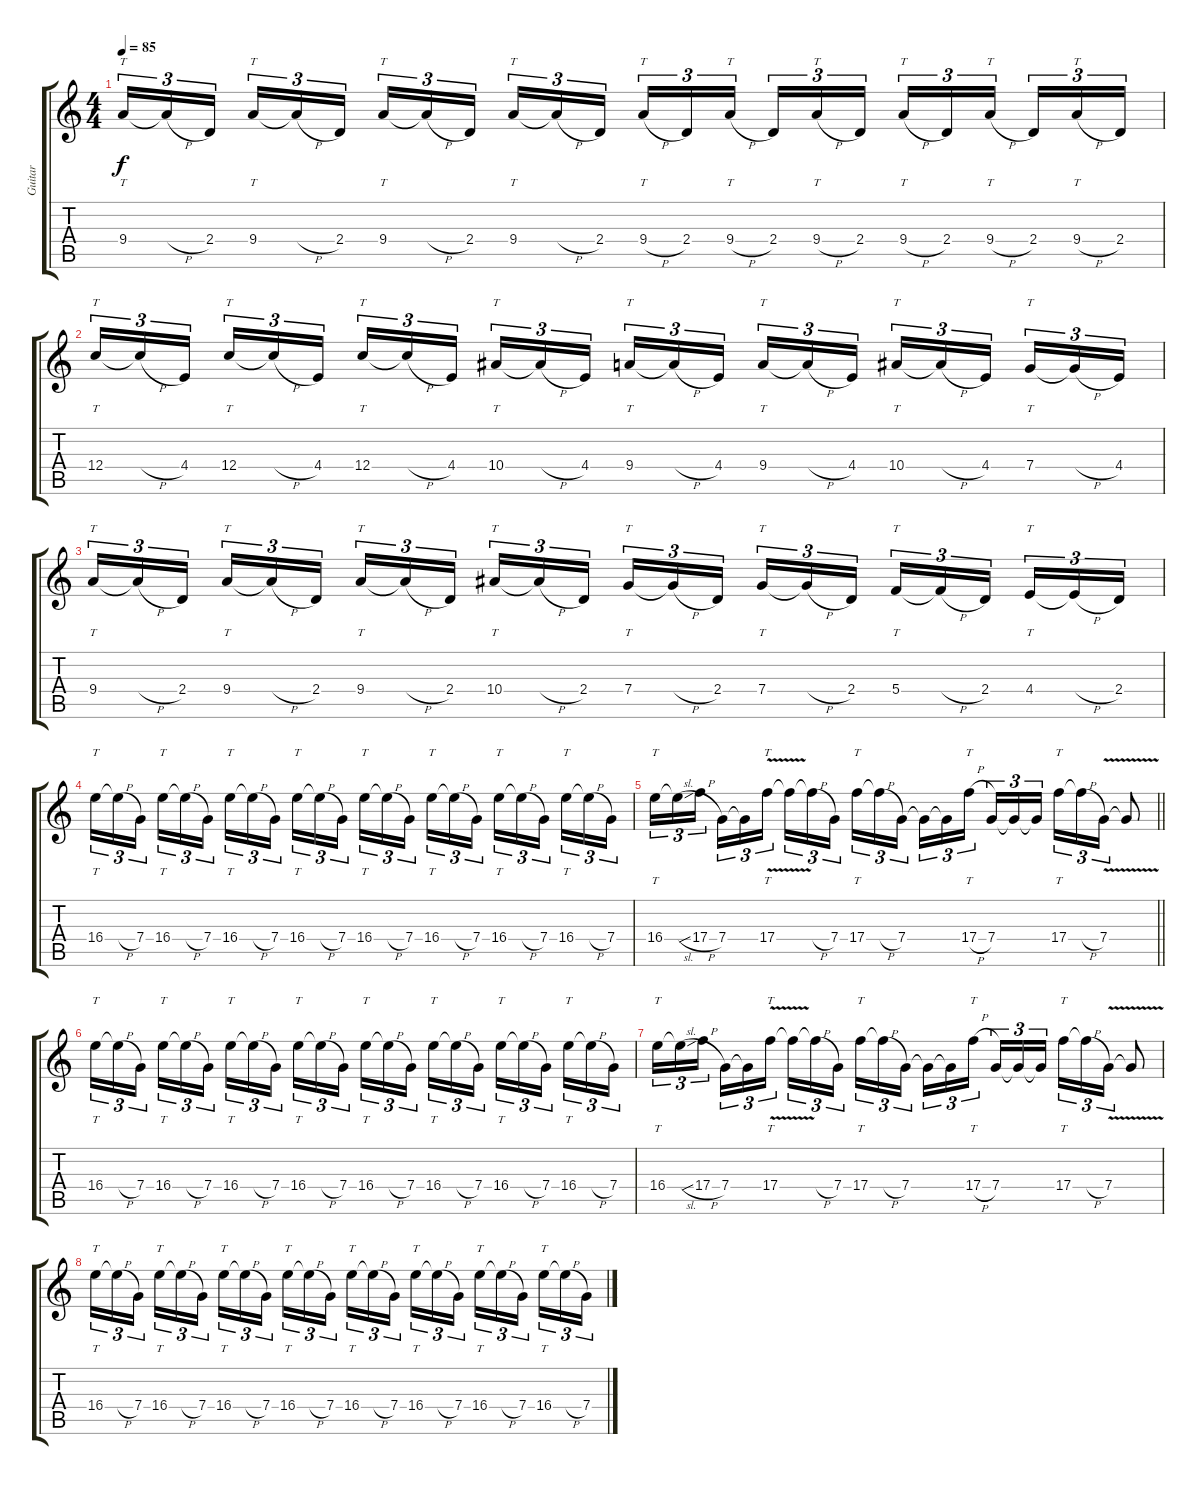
\track ("Guitar" "Guitar") {instrument overdrivenguitar}
\staff {score tabs}
\tuning (D4 A3 F3 C3 G2 D2) {hide}
\ts (4 4)
\tempo 85
\clef g2
\ks c
9.4.16{tt tu (3 2) dy f} 9.4{h t}.16{tu (3 2)} 2.4.16{tu (3 2) beam splitsecondary} 9.4.16{tt tu (3 2)} 9.4{h t}.16{tu (3 2)} 2.4.16{tu (3 2)} 9.4.16{tt tu (3 2)} 9.4{h t}.16{tu (3 2)} 2.4.16{tu (3 2) beam splitsecondary} 9.4.16{tt tu (3 2)} 9.4{h t}.16{tu (3 2)} 2.4.16{tu (3 2)} 9.4{h}.16{tt tu (3 2)} 2.4.16{tu (3 2)} 9.4{h}.16{tt tu (3 2) beam splitsecondary} 2.4.16{tu (3 2)} 9.4{h}.16{tt tu (3 2)} 2.4.16{tu (3 2)} 9.4{h}.16{tt tu (3 2)} 2.4.16{tu (3 2)} 9.4{h}.16{tt tu (3 2) beam splitsecondary} 2.4.16{tu (3 2)} 9.4{h}.16{tt tu (3 2)} 2.4.16{tu (3 2)} |
12.4.16{tt tu (3 2)} 12.4{h t}.16{tu (3 2)} 4.4.16{tu (3 2) beam splitsecondary} 12.4.16{tt tu (3 2)} 12.4{h t}.16{tu (3 2)} 4.4.16{tu (3 2)} 12.4.16{tt tu (3 2)} 12.4{h t}.16{tu (3 2)} 4.4.16{tu (3 2) beam splitsecondary} 10.4.16{tt tu (3 2)} 10.4{h t}.16{tu (3 2)} 4.4.16{tu (3 2)} 9.4.16{tt tu (3 2)} 9.4{h t}.16{tu (3 2)} 4.4.16{tu (3 2) beam splitsecondary} 9.4.16{tt tu (3 2)} 9.4{h t}.16{tu (3 2)} 4.4.16{tu (3 2)} 10.4.16{tt tu (3 2)} 10.4{h t}.16{tu (3 2)} 4.4.16{tu (3 2) beam splitsecondary} 7.4.16{tt tu (3 2)} 7.4{h t}.16{tu (3 2)} 4.4.16{tu (3 2)} |
9.4.16{tt tu (3 2)} 9.4{h t}.16{tu (3 2)} 2.4.16{tu (3 2) beam splitsecondary} 9.4.16{tt tu (3 2)} 9.4{h t}.16{tu (3 2)} 2.4.16{tu (3 2)} 9.4.16{tt tu (3 2)} 9.4{h t}.16{tu (3 2)} 2.4.16{tu (3 2) beam splitsecondary} 10.4.16{tt tu (3 2)} 10.4{h t}.16{tu (3 2)} 2.4.16{tu (3 2)} 7.4.16{tt tu (3 2)} 7.4{h t}.16{tu (3 2)} 2.4.16{tu (3 2) beam splitsecondary} 7.4.16{tt tu (3 2)} 7.4{h t}.16{tu (3 2)} 2.4.16{tu (3 2)} 5.4.16{tt tu (3 2)} 5.4{h t}.16{tu (3 2)} 2.4.16{tu (3 2) beam splitsecondary} 4.4.16{tt tu (3 2)} 4.4{h t}.16{tu (3 2)} 2.4.16{tu (3 2)} |
16.4.16{tt tu (3 2)} 16.4{h t}.16{tu (3 2)} 7.4.16{tu (3 2) beam splitsecondary} 16.4.16{tt tu (3 2)} 16.4{h t}.16{tu (3 2)} 7.4.16{tu (3 2)} 16.4.16{tt tu (3 2)} 16.4{h t}.16{tu (3 2)} 7.4.16{tu (3 2) beam splitsecondary} 16.4.16{tt tu (3 2)} 16.4{h t}.16{tu (3 2)} 7.4.16{tu (3 2)} 16.4.16{tt tu (3 2)} 16.4{h t}.16{tu (3 2)} 7.4.16{tu (3 2) beam splitsecondary} 16.4.16{tt tu (3 2)} 16.4{h t}.16{tu (3 2)} 7.4.16{tu (3 2)} 16.4.16{tt tu (3 2)} 16.4{h t}.16{tu (3 2)} 7.4.16{tu (3 2) beam splitsecondary} 16.4.16{tt tu (3 2)} 16.4{h t}.16{tu (3 2)} 7.4.16{tu (3 2)} |
\barLineRight lightlight
16.4.16{tt tu (3 2)} 16.4{sl t}.16{tu (3 2)} 17.4{h}.16{tu (3 2) beam splitsecondary} 7.4.16{tu (3 2)} 7.4{t}.16{tu (3 2)} 17.4{v}.16{tt tu (3 2)} 17.4{t}.16{tu (3 2)} 17.4{h t}.16{tu (3 2)} 7.4.16{tu (3 2) beam splitsecondary} 17.4.16{tt tu (3 2)} 17.4{h t}.16{tu (3 2)} 7.4.16{tu (3 2)} 7.4{t}.16{tu (3 2)} 7.4{t}.16{tu (3 2)} 17.4{h}.16{tt tu (3 2) beam splitsecondary} 7.4.16{tu (3 2)} 7.4{t}.16{tu (3 2)} 7.4{t}.16{tu (3 2)} 17.4.16{tt tu (3 2)} 17.4{h t}.16{tu (3 2)} 7.4{v}.16{tu (3 2)} 7.4{t}.8 |
\section ("" "")
16.4.16{tt tu (3 2)} 16.4{h t}.16{tu (3 2)} 7.4.16{tu (3 2) beam splitsecondary} 16.4.16{tt tu (3 2)} 16.4{h t}.16{tu (3 2)} 7.4.16{tu (3 2)} 16.4.16{tt tu (3 2)} 16.4{h t}.16{tu (3 2)} 7.4.16{tu (3 2) beam splitsecondary} 16.4.16{tt tu (3 2)} 16.4{h t}.16{tu (3 2)} 7.4.16{tu (3 2)} 16.4.16{tt tu (3 2)} 16.4{h t}.16{tu (3 2)} 7.4.16{tu (3 2) beam splitsecondary} 16.4.16{tt tu (3 2)} 16.4{h t}.16{tu (3 2)} 7.4.16{tu (3 2)} 16.4.16{tt tu (3 2)} 16.4{h t}.16{tu (3 2)} 7.4.16{tu (3 2) beam splitsecondary} 16.4.16{tt tu (3 2)} 16.4{h t}.16{tu (3 2)} 7.4.16{tu (3 2)} |
16.4.16{tt tu (3 2)} 16.4{sl t}.16{tu (3 2)} 17.4{h}.16{tu (3 2) beam splitsecondary} 7.4.16{tu (3 2)} 7.4{t}.16{tu (3 2)} 17.4{v}.16{tt tu (3 2)} 17.4{t}.16{tu (3 2)} 17.4{h t}.16{tu (3 2)} 7.4.16{tu (3 2) beam splitsecondary} 17.4.16{tt tu (3 2)} 17.4{h t}.16{tu (3 2)} 7.4.16{tu (3 2)} 7.4{t}.16{tu (3 2)} 7.4{t}.16{tu (3 2)} 17.4{h}.16{tt tu (3 2) beam splitsecondary} 7.4.16{tu (3 2)} 7.4{t}.16{tu (3 2)} 7.4{t}.16{tu (3 2)} 17.4.16{tt tu (3 2)} 17.4{h t}.16{tu (3 2)} 7.4{v}.16{tu (3 2)} 7.4{t}.8 |
16.4.16{tt tu (3 2)} 16.4{h t}.16{tu (3 2)} 7.4.16{tu (3 2) beam splitsecondary} 16.4.16{tt tu (3 2)} 16.4{h t}.16{tu (3 2)} 7.4.16{tu (3 2)} 16.4.16{tt tu (3 2)} 16.4{h t}.16{tu (3 2)} 7.4.16{tu (3 2) beam splitsecondary} 16.4.16{tt tu (3 2)} 16.4{h t}.16{tu (3 2)} 7.4.16{tu (3 2)} 16.4.16{tt tu (3 2)} 16.4{h t}.16{tu (3 2)} 7.4.16{tu (3 2) beam splitsecondary} 16.4.16{tt tu (3 2)} 16.4{h t}.16{tu (3 2)} 7.4.16{tu (3 2)} 16.4.16{tt tu (3 2)} 16.4{h t}.16{tu (3 2)} 7.4.16{tu (3 2) beam splitsecondary} 16.4.16{tt tu (3 2)} 16.4{h t}.16{tu (3 2)} 7.4.16{tu (3 2)}
